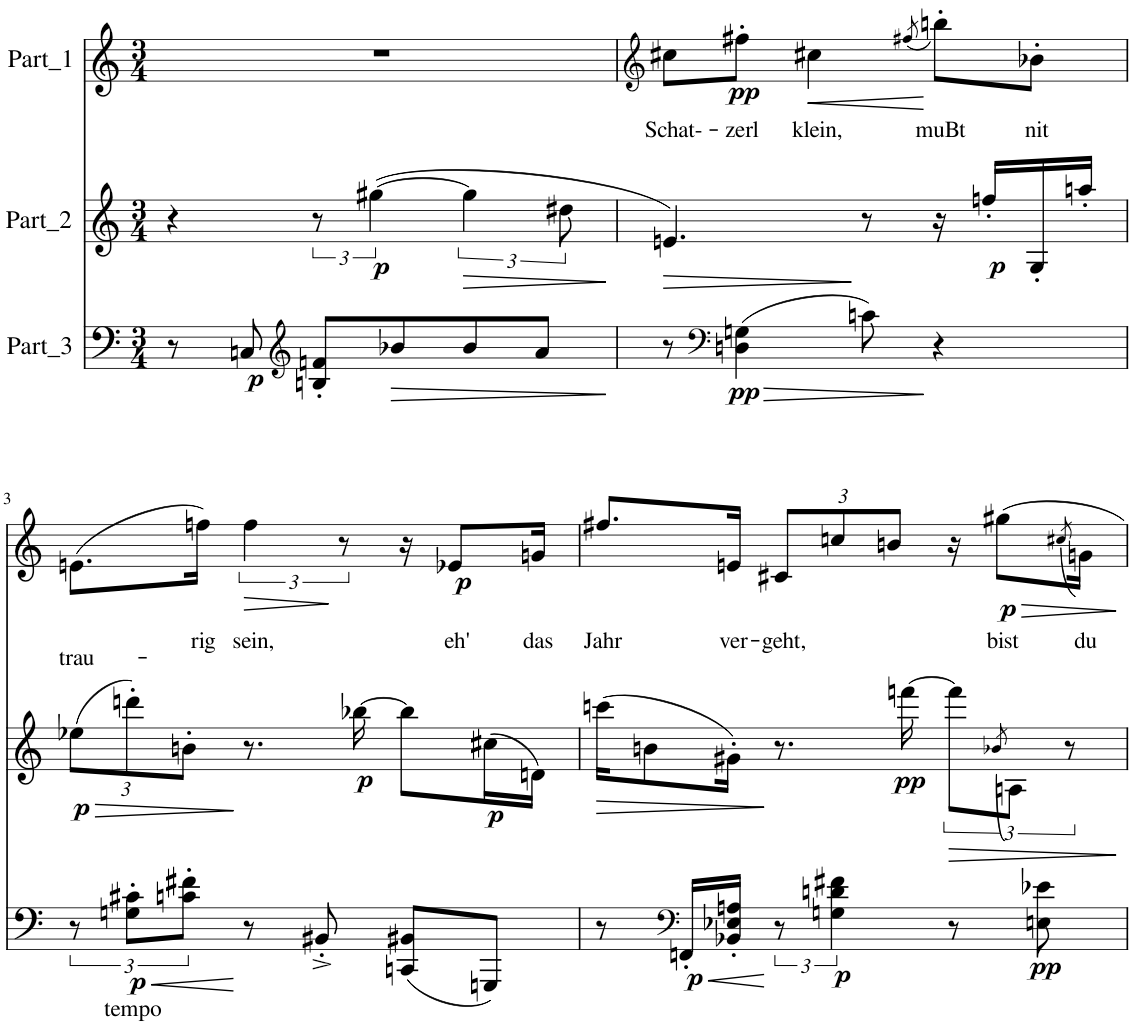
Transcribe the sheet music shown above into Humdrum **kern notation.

**kern	**text	**dynam	**kern	**dynam	**kern	**text	**dynam
*part3	*part3	*part3	*part2	*part2	*part1	*part1	*part1
*staff3	*staff3	*staff3	*staff2	*staff2	*staff1	*staff1	*staff1
*clefF4	*	*	*clefG2	*	*clefG2	*	*
*k[]	*	*	*k[]	*	*k[]	*	*
*M3/4	*	*	*M3/4	*	*M3/4	*	*
=1	=1	=1	=1	=1	=1	=1	=1
8r	.	.	4r	.	2.r	.	.
!	!	!LO:DY:b	!	!	!	!	!
8Cn/	.	p	.	.	.	.	.
*clefG2	*	*	*	*	*	*	*
8Bn/' 8fn/'L	.	.	12r	.	.	.	.
!	!	!	!	!LO:DY:b	!	!	!
.	.	.	([6gg#X\	p	.	.	.
!	!	!LO:HP:b	!	!	!	!	!
8b-X/	.	>	.	.	.	.	.
!	!	!	!	!LO:HP:b	!	!	!
8b-/	.	.	6gg#\]	>	.	.	.
8a/J	.	.	.	.	.	.	.
.	.	.	12dd#X\	.	.	.	.
.	.	]	.	]	.	.	.
=2	=2	=2	=2	=2	=2	=2	=2
*	*	*	*	*	*clefG2	*	*
!	!	!	!	!LO:HP:b	!	!LO:LY:b	!
8r	.	.	4.en/)	>	8cc#X\L	Schat--	.
*clefF4	*	*	*	*	*	*	*
!	!	!LO:HP:b	!	!	!	!LO:LY:b	!
!	!	!LO:DY:n=1:b	!	!	!	!	!LO:DY:b
(4Dn\ 4Gn\	.	> pp	.	.	8ff#X'\J	-zerl	pp
!	!	!	!	!	!	!LO:LY:b	!LO:HP:b
.	.	.	.	.	4cc#X\	klein,	<
8cn\)	.	.	8r	]	.	.	.
.	.	.	.	.	(8qff#X/	.	.
!	!	!	!	!	!	!LO:LY:b	!
4r	.	]	16r	.	8bbn'\L)	muBt	[
!	!	!	!	!LO:DY:b	!	!	!
.	.	.	16ffn'/LL	p	.	.	.
!	!	!	!	!	!	!LO:LY:b	!
.	.	.	16G'/	.	8b-X'\J	nit	.
.	.	.	16aan'/JJ	.	.	.	.
!!LO:LB:g=z
=3	=3	=3	=3	=3	=3	=3	=3
*	*	*	*Xbrackettup	*	*	*	*
!	!	!	!	!LO:HP:b	!	!LO:LY:b	!
!	!	!	!	!LO:DY:n=1:b	!	!	!
12r	.	.	(12ee-X\L	> p	(8.en\L	trau-	.
!	!LO:LY:b	!LO:HP:b	!	!	!	!	!
!	!	!LO:DY:n=1:b	!	!	!	!	!
12Gn\' 12c#X\'L	tempo	< p	12dddn'\)	.	.	.	.
12cn\' 12f#X\'J	.	.	12bn'\J	.	.	.	.
!	!	!	!	!	!	!LO:LY:b	!
.	.	.	.	.	16ffn\Jk)	-rig	.
!	!	!	!	!	!	!LO:LY:b	!LO:HP:b
8r	.	[	8.r	]	6ff\	sein,	>
8BB#X'^/	.	.	.	.	.	.	.
.	.	.	.	.	12r	.	]
!	!	!	!	!LO:DY:n=2:b	!	!	!
.	.	.	[16bb-X\	p	.	.	.
(8CCn/ 8BB#X/L	.	.	8bb-\L]	.	16r	.	.
!	!	!	!	!	!	!LO:LY:b	!LO:DY:b
.	.	.	.	.	8e-X/L	eh'	p
!	!	!	!	!LO:DY:n=3:b	!	!	!
8GGGn/J)	.	.	(16cc#X\L	p	.	.	.
!	!	!	!	!	!	!LO:LY:b	!
.	.	.	16dn\JJ)	.	16gn/Jk	das	.
=4	=4	=4	=4	=4	=4	=4	=4
!	!	!	!	!LO:HP:b	!	!LO:LY:b	!
8r	.	.	(16cccn\KL	>	8.ff#X/L	Jahr	.
.	.	.	8bn\	.	.	.	.
*clefF4	*	*	*	*	*	*	*
!	!	!LO:HP:b	!	!	!	!	!
!	!	!LO:DY:n=1:b	!	!	!	!	!
16FFn'/LL	.	< p	.	.	.	.	.
!	!	!	!	!	!	!LO:LY:b	!
16BB-X/' 16E-X/' 16An/'JJ	.	.	16g#X'\Jk)	.	16en/Jk	ver-	.
*	*	*	*	*	*Xbrackettup	*	*
!	!	!	!	!	!	!LO:LY:b	!
12r	.	[	8.r	]	12c#X/L	-geht,	.
!	!	!LO:DY:n=2:b	!	!	!	!	!
6Gn\ 6dn\ 6f#X\	.	p	.	.	12ccn/	.	.
.	.	.	.	.	12bn/J	.	.
!	!	!	!	!LO:DY:b	!	!	!
.	.	.	[16fffn\	pp	.	.	.
*	*	*	*brackettup	*	*	*	*
!	!	!	!	!LO:HP:b	!	!	!
8r	.	.	12fff\L]	>	16r	.	.
!	!	!	!	!	!	!LO:LY:b	!LO:HP:b
!	!	!	!	!	!	!	!LO:DY:n=1:b
.	.	.	.	.	8gg#X\L	bist	> p
.	.	.	(8qb-X/	.	.	.	.
.	.	.	12An\J)	.	.	.	.
!	!	!LO:DY:n=3:b	!	!	!	!	!
8En\ 8e-X\	.	pp	.	.	.	.	.
.	.	.	12r	.	.	.	.
.	.	.	.	.	(8qcc#X/	.	.
!	!	!	!	!	!	!LO:LY:b	!
.	.	.	.	.	16gn\Jk)	du	.
.	.	.	.	]	.	.	]
=	=	=	=	=	=	=	=
*-	*-	*-	*-	*-	*-	*-	*-
